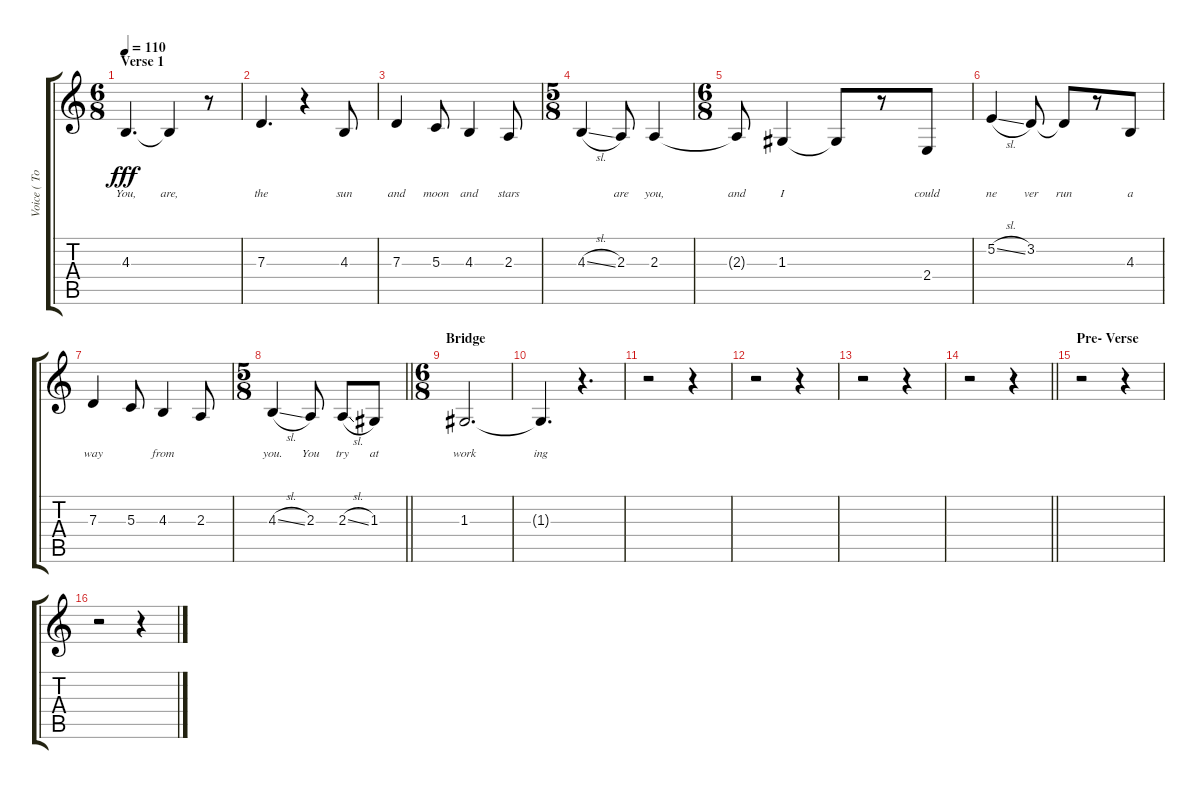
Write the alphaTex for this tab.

\track ("Voice ( Tom Yorke )" "Voice ( To") {instrument voiceoohs}
\staff {score tabs}
\tuning (E4 B3 G3 D3 A2 E2) {hide}
\ts (6 8)
\section ("" "Verse 1")
\tempo 110
\clef g2
\ks c
4.3.4{d lyrics (0 "You,") lyrics (1 "") lyrics (2 "") lyrics (3 "") lyrics (4 "") dy fff} 4.3{t}.4{lyrics (0 "are,") lyrics (1 "") lyrics (2 "") lyrics (3 "") lyrics (4 "")} r.8 |
7.3.4{d lyrics (0 "the") lyrics (1 "") lyrics (2 "") lyrics (3 "") lyrics (4 "")} r.4 4.3.8{lyrics (0 "sun") lyrics (1 "") lyrics (2 "") lyrics (3 "") lyrics (4 "")} |
7.3.4{lyrics (0 "and") lyrics (1 "") lyrics (2 "") lyrics (3 "") lyrics (4 "")} 5.3.8{lyrics (0 "moon") lyrics (1 "") lyrics (2 "") lyrics (3 "") lyrics (4 "")} 4.3.4{lyrics (0 "and") lyrics (1 "") lyrics (2 "") lyrics (3 "") lyrics (4 "")} 2.3.8{lyrics (0 "stars") lyrics (1 "") lyrics (2 "") lyrics (3 "") lyrics (4 "")} |
\ts (5 8)
4.3{sl}.4{lyrics (0 "") lyrics (1 "") lyrics (2 "") lyrics (3 "") lyrics (4 "")} 2.3.8{lyrics (0 "are") lyrics (1 "") lyrics (2 "") lyrics (3 "") lyrics (4 "")} 2.3.4{lyrics (0 "you,") lyrics (1 "") lyrics (2 "") lyrics (3 "") lyrics (4 "")} |
\ts (6 8)
2.3{t}.8{lyrics (0 "and") lyrics (1 "") lyrics (2 "") lyrics (3 "") lyrics (4 "")} 1.3.4{lyrics (0 "I") lyrics (1 "") lyrics (2 "") lyrics (3 "") lyrics (4 "")} 1.3{t}.8{lyrics (0 "") lyrics (1 "") lyrics (2 "") lyrics (3 "") lyrics (4 "")} r.8 2.4.8{lyrics (0 "could") lyrics (1 "") lyrics (2 "") lyrics (3 "") lyrics (4 "")} |
5.2{sl}.4{lyrics (0 "ne") lyrics (1 "") lyrics (2 "") lyrics (3 "") lyrics (4 "")} 3.2.8{lyrics (0 "ver") lyrics (1 "") lyrics (2 "") lyrics (3 "") lyrics (4 "")} 3.2{t}.8{lyrics (0 "run") lyrics (1 "") lyrics (2 "") lyrics (3 "") lyrics (4 "")} r.8 4.3.8{lyrics (0 "a") lyrics (1 "") lyrics (2 "") lyrics (3 "") lyrics (4 "")} |
7.3.4{lyrics (0 "way") lyrics (1 "") lyrics (2 "") lyrics (3 "") lyrics (4 "")} 5.3.8{lyrics (0 "") lyrics (1 "") lyrics (2 "") lyrics (3 "") lyrics (4 "")} 4.3.4{lyrics (0 "from") lyrics (1 "") lyrics (2 "") lyrics (3 "") lyrics (4 "")} 2.3.8{lyrics (0 "") lyrics (1 "") lyrics (2 "") lyrics (3 "") lyrics (4 "")} |
\ts (5 8)
\barLineRight lightlight
4.3{sl}.4{lyrics (0 "you.") lyrics (1 "") lyrics (2 "") lyrics (3 "") lyrics (4 "")} 2.3.8{lyrics (0 "You") lyrics (1 "") lyrics (2 "") lyrics (3 "") lyrics (4 "")} 2.3{sl}.8{lyrics (0 "try") lyrics (1 "") lyrics (2 "") lyrics (3 "") lyrics (4 "")} 1.3.8{lyrics (0 "at") lyrics (1 "") lyrics (2 "") lyrics (3 "") lyrics (4 "")} |
\ts (6 8)
\section ("" "Bridge")
1.3.2{d lyrics (0 "work") lyrics (1 "") lyrics (2 "") lyrics (3 "") lyrics (4 "")} |
1.3{t}.4{d lyrics (0 "ing") lyrics (1 "") lyrics (2 "") lyrics (3 "") lyrics (4 "")} r.4{d} |
r.2 r.4 |
r.2 r.4 |
r.2 r.4 |
\barLineRight lightlight
r.2 r.4 |
\section ("" "Pre- Verse")
r.2 r.4 |
r.2 r.4
